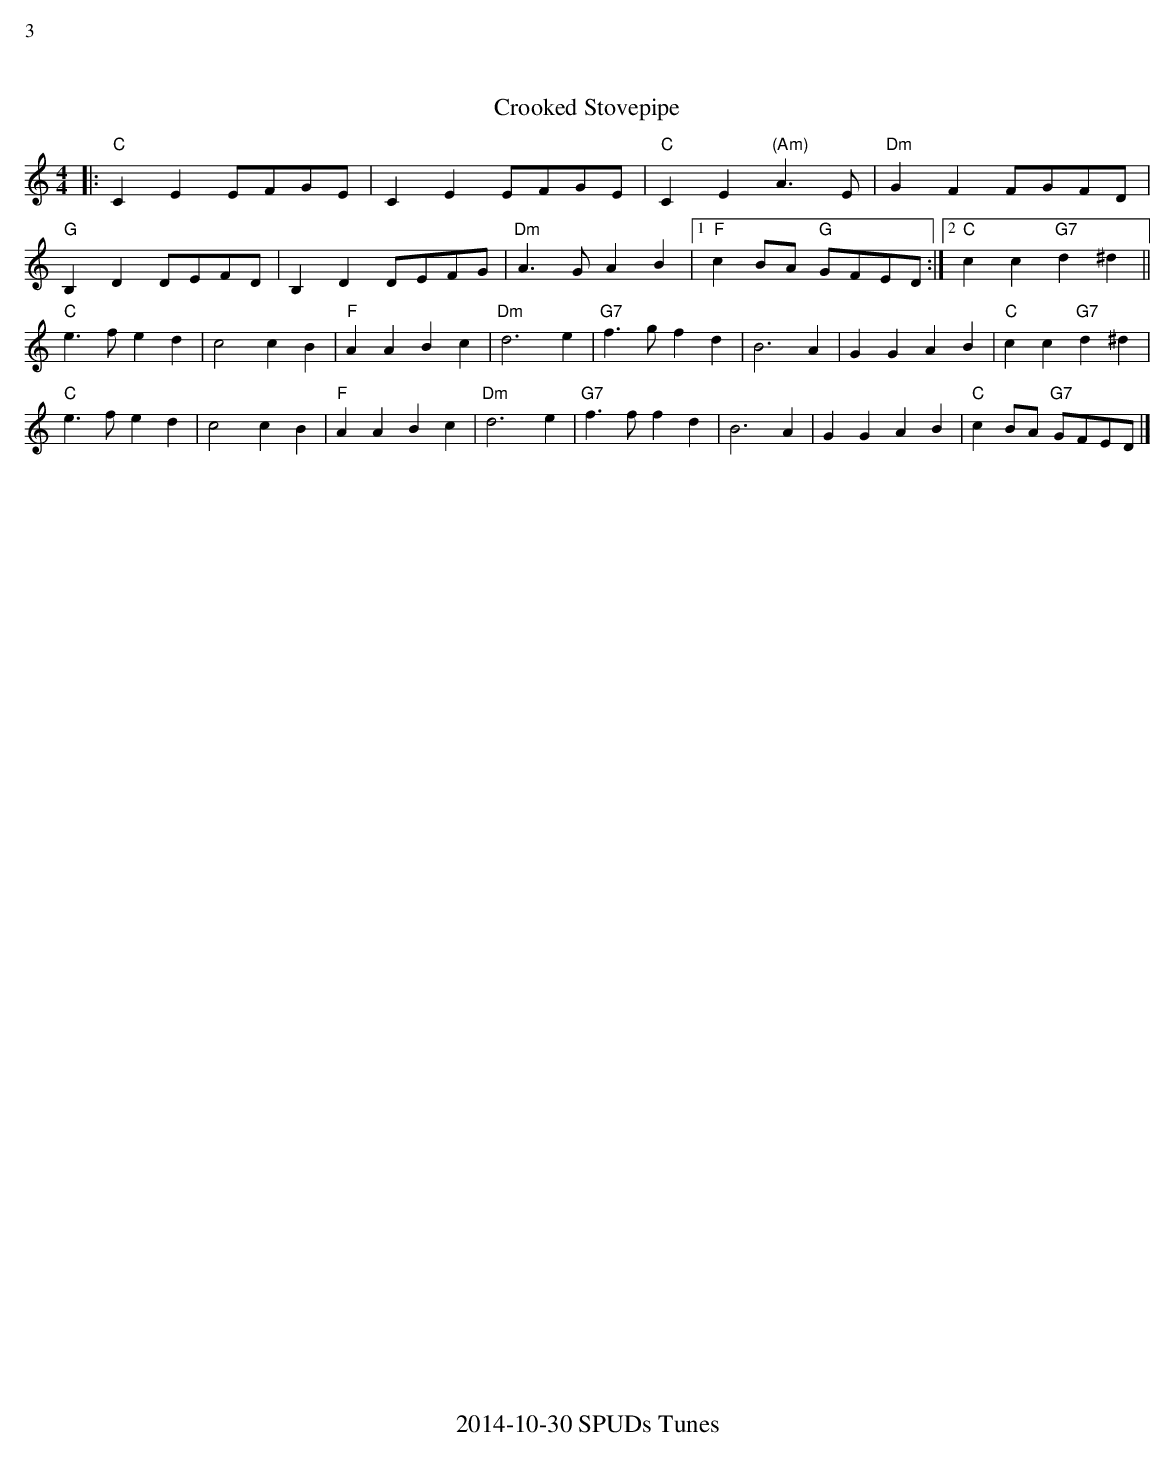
X:1
%%text 3
T:Crooked Stovepipe
M:4/4
L:1/4
K:C
|:"C"CE E/2F/2G/2E/2 | CE E/2F/2G/2E/2 |"C"CE "(Am)"A>E |"Dm"GF F/2G/2F/2D/2 |
"G"B,D D/2E/2F/2D/2 | B,D D/2E/2F/2G/2 |"Dm"A>G AB |1 "F"cB/2A/2 "G"G/2F/2E/2D/2 :|2"C"cc "G7"d^d ||
"C"e>f ed | c2 cB |"F"AA Bc |"Dm"d3 e |"G7"f>g fd | B3 A | GG AB |"C"cc "G7"d^d |
"C"e>f ed | c2 cB |"F"AA Bc |"Dm"d3 e |"G7"f>f fd | B3 A | GG AB |"C"cB/2A/2 "G7"G/2F/2E/2D/2 |]
